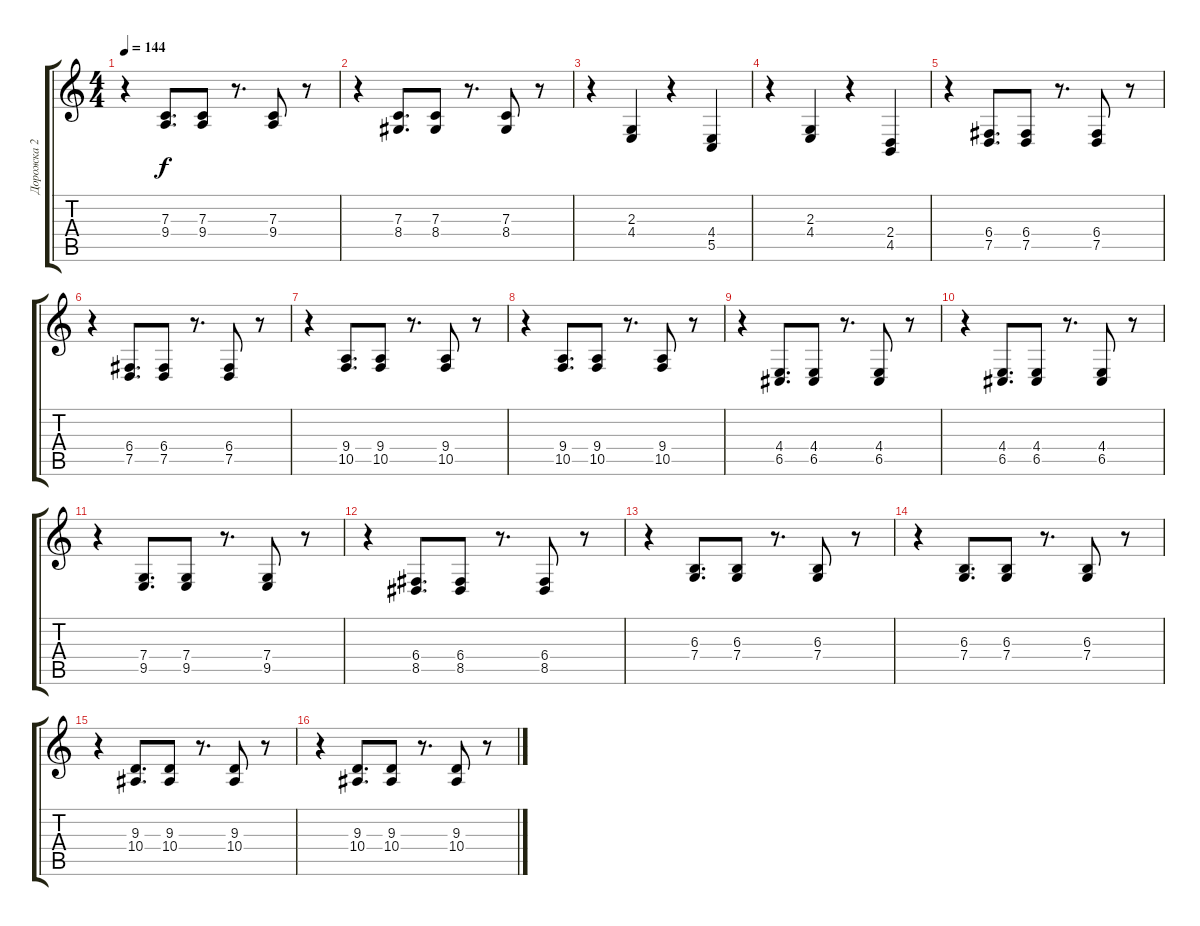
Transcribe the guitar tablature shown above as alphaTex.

\track ("Дорожка 2" "Дорожка 2") {instrument tremolostrings}
\staff {score tabs}
\tuning (D4 A3 F3 C3 G2 D2) {hide}
\ts (4 4)
\tempo 144
\clef g2
\ks c
r.4{dy f} (7.3 9.4).8{d} (7.3 9.4).8 r.8{d} (7.3 9.4).8 r.8 |
r.4 (7.3 8.4).8{d} (7.3 8.4).8 r.8{d} (7.3 8.4).8 r.8 |
r.4 (2.3 4.4).4 r.4 (4.4 5.5).4 |
r.4 (2.3 4.4).4 r.4 (2.4 4.5).4 |
r.4 (6.4 7.5).8{d} (6.4 7.5).8 r.8{d} (6.4 7.5).8 r.8 |
r.4 (6.4 7.5).8{d} (6.4 7.5).8 r.8{d} (6.4 7.5).8 r.8 |
r.4 (9.4 10.5).8{d} (9.4 10.5).8 r.8{d} (9.4 10.5).8 r.8 |
r.4 (9.4 10.5).8{d} (9.4 10.5).8 r.8{d} (9.4 10.5).8 r.8 |
r.4 (4.4 6.5).8{d} (4.4 6.5).8 r.8{d} (4.4 6.5).8 r.8 |
r.4 (4.4 6.5).8{d} (4.4 6.5).8 r.8{d} (4.4 6.5).8 r.8 |
r.4 (7.4 9.5).8{d} (7.4 9.5).8 r.8{d} (7.4 9.5).8 r.8 |
r.4 (6.4 8.5).8{d} (6.4 8.5).8 r.8{d} (6.4 8.5).8 r.8 |
r.4 (6.3 7.4).8{d} (6.3 7.4).8 r.8{d} (6.3 7.4).8 r.8 |
r.4 (6.3 7.4).8{d} (6.3 7.4).8 r.8{d} (6.3 7.4).8 r.8 |
r.4 (9.3 10.4).8{d} (9.3 10.4).8 r.8{d} (9.3 10.4).8 r.8 |
r.4 (9.3 10.4).8{d} (9.3 10.4).8 r.8{d} (9.3 10.4).8 r.8
